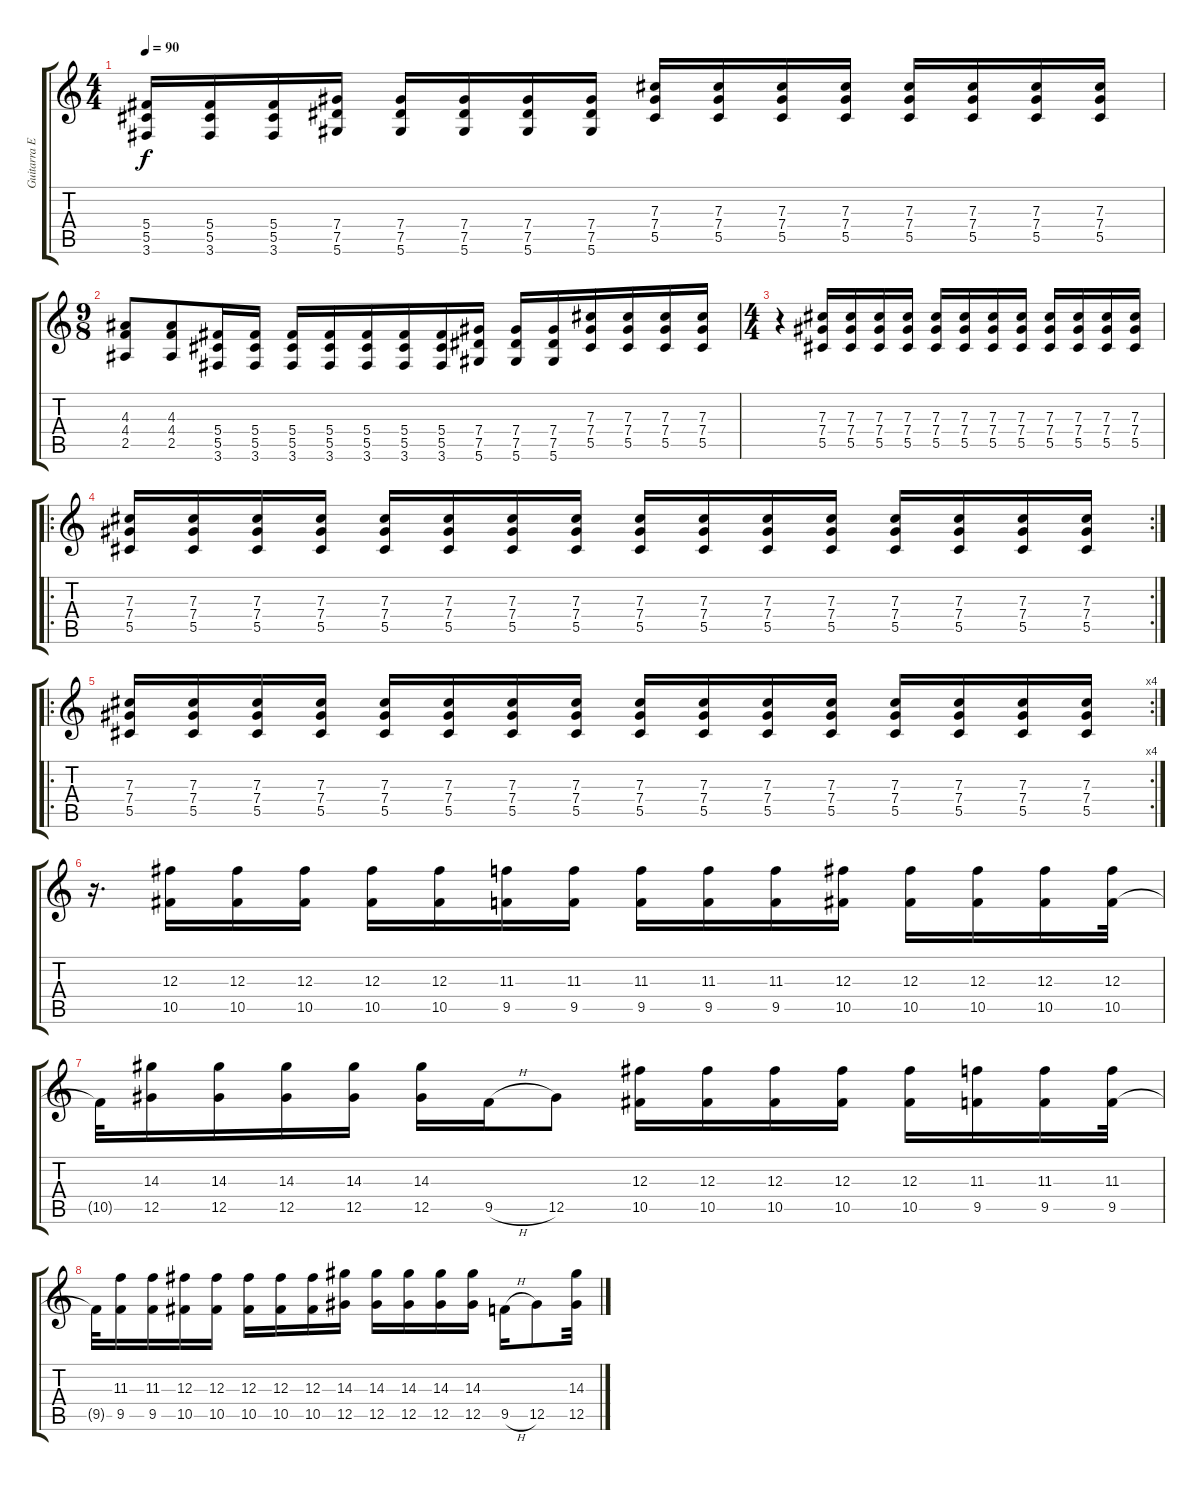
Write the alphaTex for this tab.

\track ("Guitarra Eb 2" "Guitarra E") {instrument distortionguitar}
\staff {score tabs}
\tuning (Eb4 Bb3 Gb3 Db3 Ab2 Eb2) {hide}
\ts (4 4)
\tempo 90
\clef g2
\ks c
(5.4 5.5 3.6).16{dy f} (5.4 5.5 3.6).16 (5.4 5.5 3.6).16 (7.4 7.5 5.6).16 (7.4 7.5 5.6).16 (7.4 7.5 5.6).16 (7.4 7.5 5.6).16 (7.4 7.5 5.6).16 (7.3 7.4 5.5).16 (7.3 7.4 5.5).16 (7.3 7.4 5.5).16 (7.3 7.4 5.5).16 (7.3 7.4 5.5).16 (7.3 7.4 5.5).16 (7.3 7.4 5.5).16 (7.3 7.4 5.5).16 |
\ts (9 8)
(4.3 4.4 2.5).8 (4.3 4.4 2.5).8 (5.4 5.5 3.6).16 (5.4 5.5 3.6).16 (5.4 5.5 3.6).16 (5.4 5.5 3.6).16 (5.4 5.5 3.6).16 (5.4 5.5 3.6).16 (5.4 5.5 3.6).16 (7.4 7.5 5.6).16 (7.4 7.5 5.6).16 (7.4 7.5 5.6).16 (7.3 7.4 5.5).16 (7.3 7.4 5.5).16 (7.3 7.4 5.5).16 (7.3 7.4 5.5).16 |
\ts (4 4)
r.4 (7.3 7.4 5.5).16{instrument electricguitarmuted} (7.3 7.4 5.5).16 (7.3 7.4 5.5).16 (7.3 7.4 5.5).16 (7.3 7.4 5.5).16 (7.3 7.4 5.5).16 (7.3 7.4 5.5).16 (7.3 7.4 5.5).16 (7.3 7.4 5.5).16 (7.3 7.4 5.5).16 (7.3 7.4 5.5).16 (7.3 7.4 5.5).16 |
\ro
\rc 2
(7.3 7.4 5.5).16 (7.3 7.4 5.5).16 (7.3 7.4 5.5).16 (7.3 7.4 5.5).16 (7.3 7.4 5.5).16 (7.3 7.4 5.5).16 (7.3 7.4 5.5).16 (7.3 7.4 5.5).16 (7.3 7.4 5.5).16 (7.3 7.4 5.5).16 (7.3 7.4 5.5).16 (7.3 7.4 5.5).16 (7.3 7.4 5.5).16 (7.3 7.4 5.5).16 (7.3 7.4 5.5).16 (7.3 7.4 5.5).16 |
\ro
\rc 4
(7.3 7.4 5.5).16{instrument distortionguitar} (7.3 7.4 5.5).16 (7.3 7.4 5.5).16 (7.3 7.4 5.5).16 (7.3 7.4 5.5).16 (7.3 7.4 5.5).16 (7.3 7.4 5.5).16 (7.3 7.4 5.5).16 (7.3 7.4 5.5).16 (7.3 7.4 5.5).16 (7.3 7.4 5.5).16 (7.3 7.4 5.5).16 (7.3 7.4 5.5).16 (7.3 7.4 5.5).16 (7.3 7.4 5.5).16 (7.3 7.4 5.5).16 |
r.16{d} (12.3 10.5).16{instrument electricguitarmuted} (12.3 10.5).16 (12.3 10.5).16{instrument distortionguitar} (12.3 10.5).16{instrument electricguitarmuted} (12.3 10.5).16 (11.3 9.5).16{instrument distortionguitar} (11.3 9.5).16 (11.3 9.5).16{instrument electricguitarmuted} (11.3 9.5).16 (11.3 9.5).16{instrument distortionguitar} (12.3 10.5).16{instrument electricguitarmuted} (12.3 10.5).16 (12.3 10.5).16{instrument distortionguitar} (12.3 10.5).16 (12.3 10.5).32{instrument electricguitarmuted} |
10.5{t}.32 (14.3 12.5).16 (14.3 12.5).16{instrument distortionguitar} (14.3 12.5).16{instrument electricguitarmuted} (14.3 12.5).16 (14.3 12.5).16{instrument distortionguitar} 9.5{h}.16 12.5.8 (12.3 10.5).16{instrument electricguitarmuted} (12.3 10.5).16 (12.3 10.5).16{instrument distortionguitar} (12.3 10.5).16{instrument electricguitarmuted} (12.3 10.5).16 (11.3 9.5).16{instrument distortionguitar} (11.3 9.5).16 (11.3 9.5).32{instrument electricguitarmuted} |
9.5{t}.32 (11.3 9.5).16 (11.3 9.5).16{instrument distortionguitar} (12.3 10.5).16{instrument electricguitarmuted} (12.3 10.5).16 (12.3 10.5).16{instrument distortionguitar} (12.3 10.5).16 (12.3 10.5).16{instrument electricguitarmuted} (14.3 12.5).16 (14.3 12.5).16{instrument distortionguitar} (14.3 12.5).16{instrument electricguitarmuted} (14.3 12.5).16 (14.3 12.5).16{instrument distortionguitar} 9.5{h}.16 12.5.8 (14.3 12.5).32
